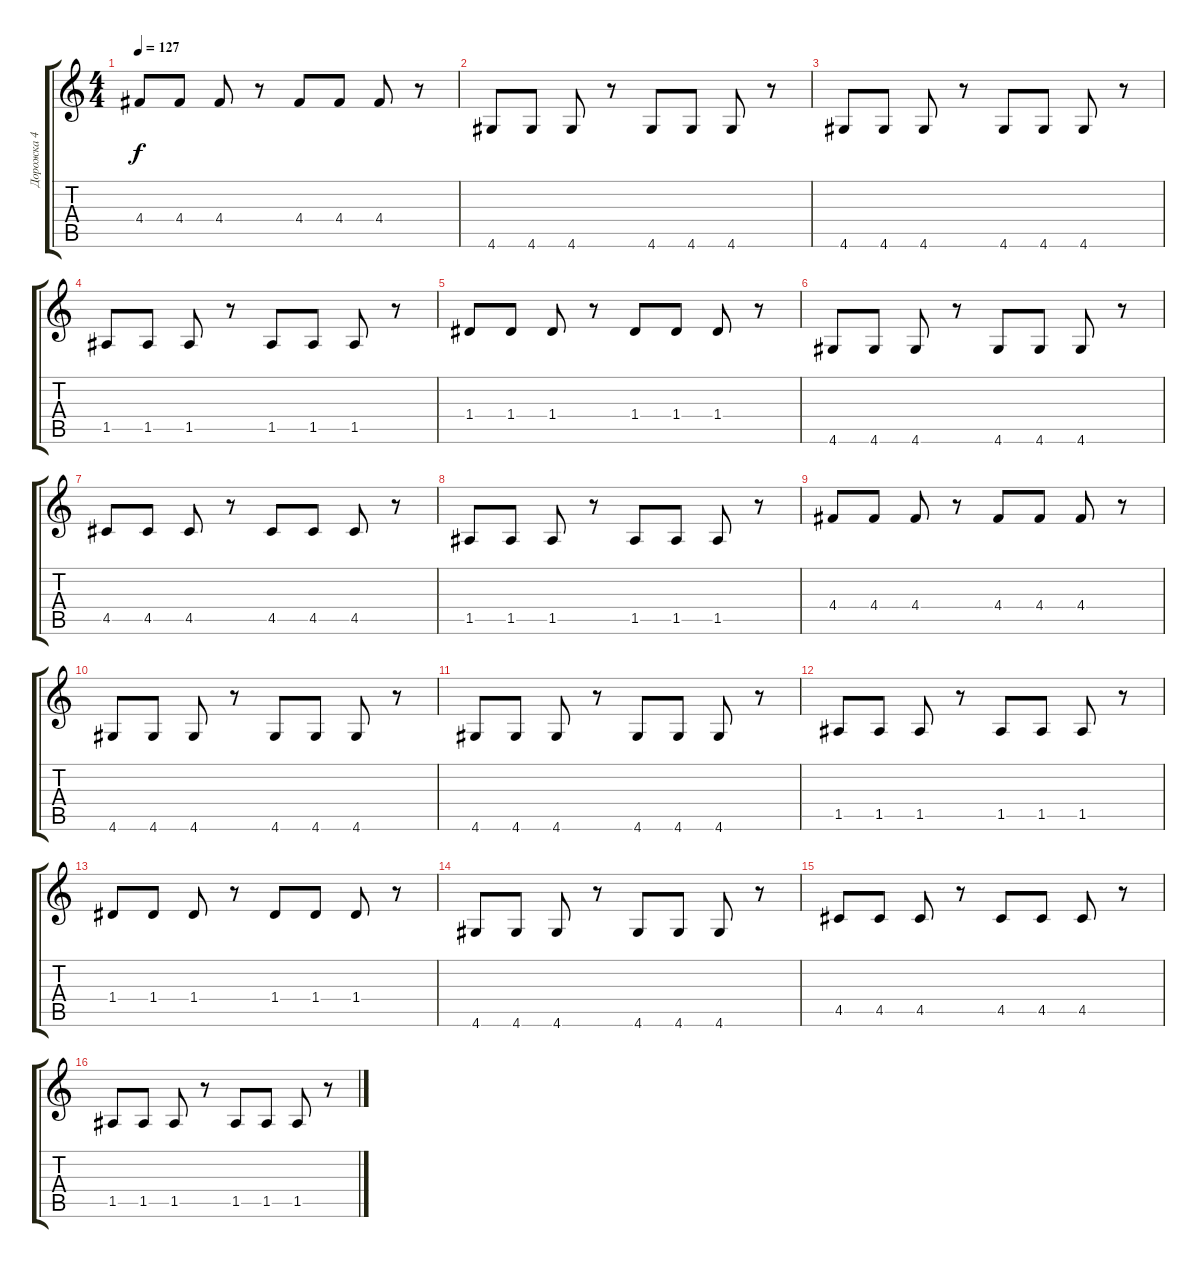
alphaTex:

\track ("Дорожка 4" "Дорожка 4") {instrument electricbassfinger}
\staff {score tabs}
\tuning (E4 B3 G3 D3 A2 E2) {hide}
\ts (4 4)
\tempo 127
\clef g2
\ks c
4.4.8{dy f} 4.4.8 4.4.8 r.8 4.4.8 4.4.8 4.4.8 r.8 |
4.6.8 4.6.8 4.6.8 r.8 4.6.8 4.6.8 4.6.8 r.8 |
4.6.8 4.6.8 4.6.8 r.8 4.6.8 4.6.8 4.6.8 r.8 |
1.5.8 1.5.8 1.5.8 r.8 1.5.8 1.5.8 1.5.8 r.8 |
1.4.8 1.4.8 1.4.8 r.8 1.4.8 1.4.8 1.4.8 r.8 |
4.6.8 4.6.8 4.6.8 r.8 4.6.8 4.6.8 4.6.8 r.8 |
4.5.8 4.5.8 4.5.8 r.8 4.5.8 4.5.8 4.5.8 r.8 |
1.5.8 1.5.8 1.5.8 r.8 1.5.8 1.5.8 1.5.8 r.8 |
4.4.8 4.4.8 4.4.8 r.8 4.4.8 4.4.8 4.4.8 r.8 |
4.6.8 4.6.8 4.6.8 r.8 4.6.8 4.6.8 4.6.8 r.8 |
4.6.8 4.6.8 4.6.8 r.8 4.6.8 4.6.8 4.6.8 r.8 |
1.5.8 1.5.8 1.5.8 r.8 1.5.8 1.5.8 1.5.8 r.8 |
1.4.8 1.4.8 1.4.8 r.8 1.4.8 1.4.8 1.4.8 r.8 |
4.6.8 4.6.8 4.6.8 r.8 4.6.8 4.6.8 4.6.8 r.8 |
4.5.8 4.5.8 4.5.8 r.8 4.5.8 4.5.8 4.5.8 r.8 |
1.5.8 1.5.8 1.5.8 r.8 1.5.8 1.5.8 1.5.8 r.8
